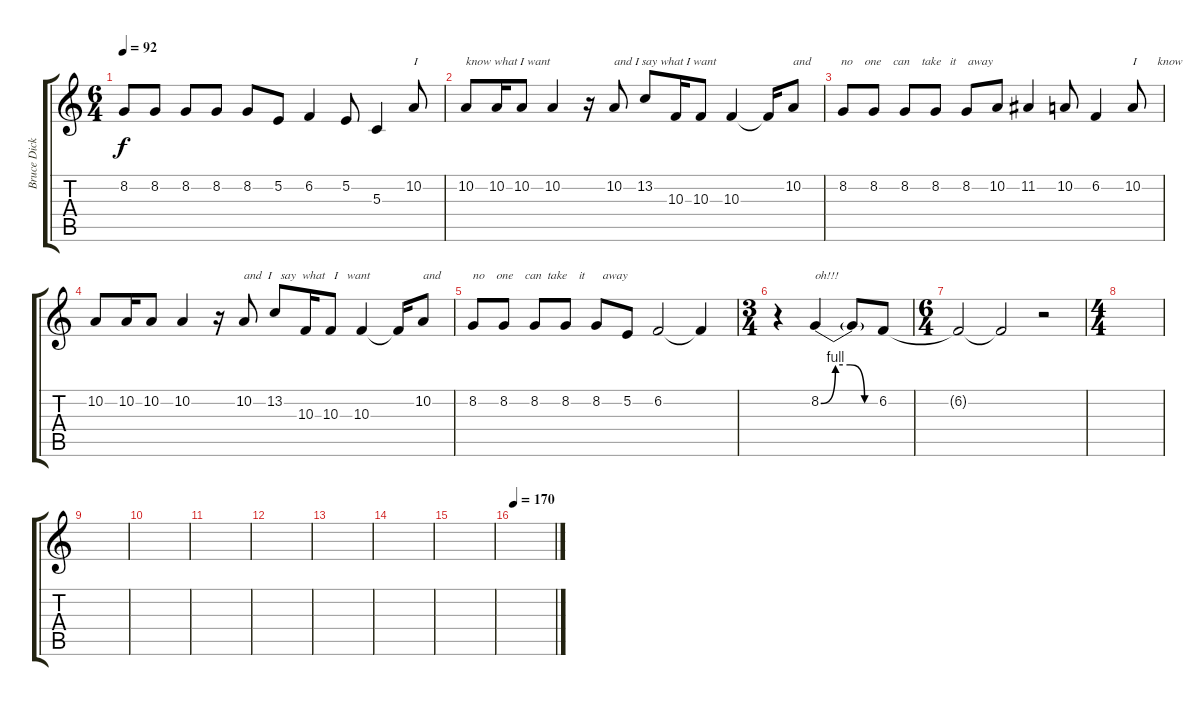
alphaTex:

\track ("Bruce Dickinson" "Bruce Dick") {instrument clarinet}
\staff {score tabs}
\tuning (E4 B3 G3 D3 A2 E2) {hide}
\ts (6 4)
\tempo 92
\clef g2
\ks c
8.2.8{dy f} 8.2.8 8.2.8 8.2.8 8.2.8 5.2.8 6.2.4 5.2.8 5.3.4 10.2.8{txt "I"} |
10.2.8{txt "know what I want"} 10.2.16 10.2.8 10.2.4 r.16 10.2.8{txt "and I say what I want"} 13.2.8 10.3.16 10.3.8 10.3.4 10.3{t}.16 10.2.8{txt "and          no    one    can    take   it    away"} |
8.2.8 8.2.8 8.2.8 8.2.8 8.2.8 10.2.8 11.2.4 10.2.8 6.2.4 10.2.8{txt "I       know      what    I     want"} |
10.2.8 10.2.16 10.2.8 10.2.4 r.16 10.2.8{txt "and  I   say  what   I   want "} 13.2.8 10.3.16 10.3.8 10.3.4 10.3{t}.16 10.2.8{txt "and"} |
8.2.8{txt "no    one    can  take    it      away"} 8.2.8 8.2.8 8.2.8 8.2.8 5.2.8 6.2.2 6.2{t}.4 |
\ts (3 4)
r.4 8.2{be (custom 0 0 15 4 30 4 45 0 60 0)}.4{txt "oh!!!"} 8.2{t}.8 6.2.8 |
\ts (6 4)
6.2{t}.2 6.2{t}.2 r.2 |
\ts (4 4)
|
|
|
|
|
|
|
|
\tempo 170
